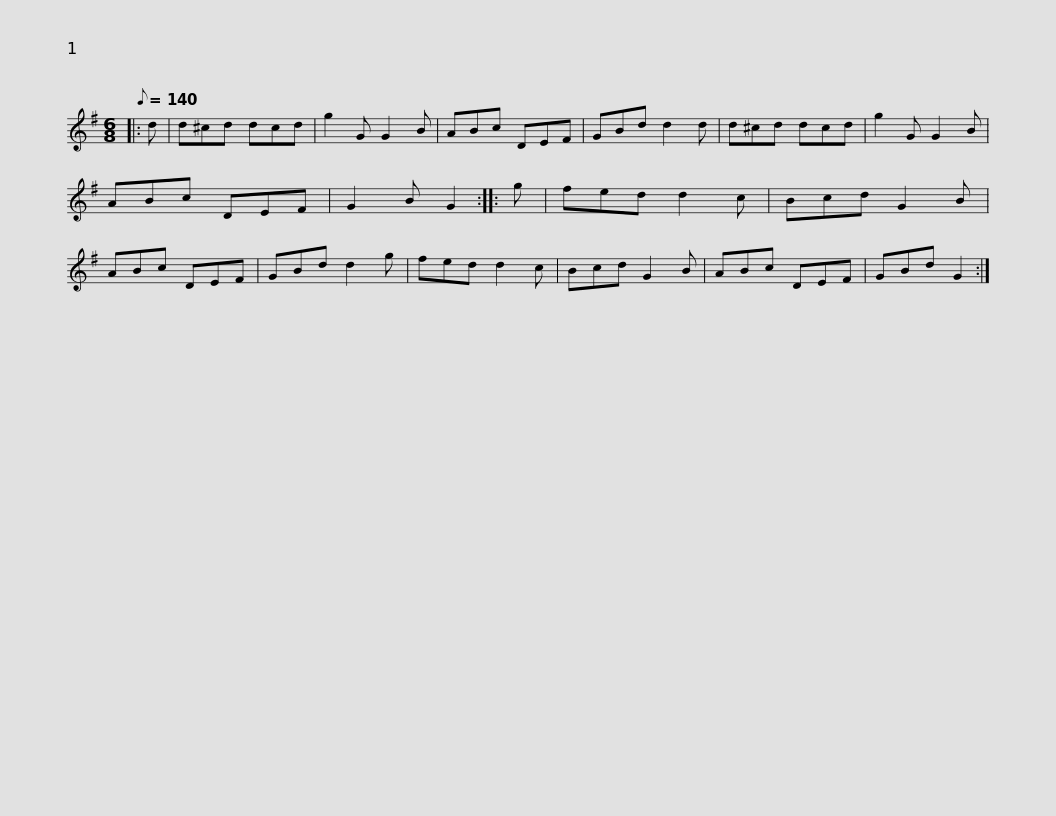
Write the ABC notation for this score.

X:1
L:1/8
Q:1/8=140
M:6/8
I:linebreak $
K:G
V:1 treble
V:1
|: d | d^cd dcd | g2 G G2 B | ABc DEF | GBd d2 d | %5
 d^cd dcd | g2 G G2 B | ABc DEF |$ G2 B G2 :: g | %10
 fed d2 c | Bcd G2 B | ABc DEF | GBd d2 g | fed d2 c | %15
 Bcd G2 B | ABc DEF |$ GBd G2 :| %18
